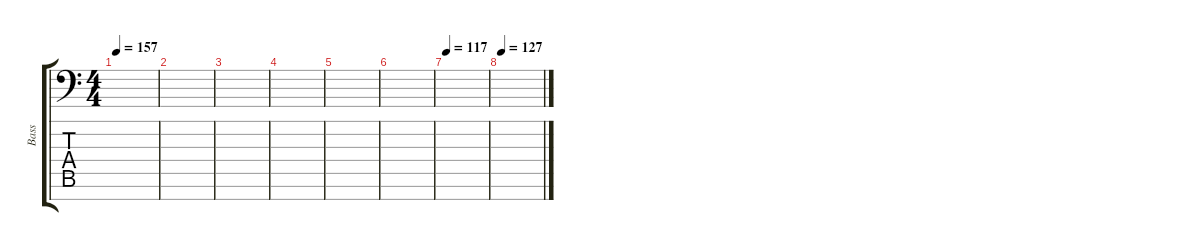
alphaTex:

\track ("Bass" "Bass") {instrument overdrivenguitar}
\staff {score tabs}
\tuning (G2 D2 A1 E1 B0 C-1 C-1) {hide}
\ts (4 4)
\tempo 157
\clef f4
\ks c
|
|
|
|
|
|
\tempo 117
|
\tempo 127
